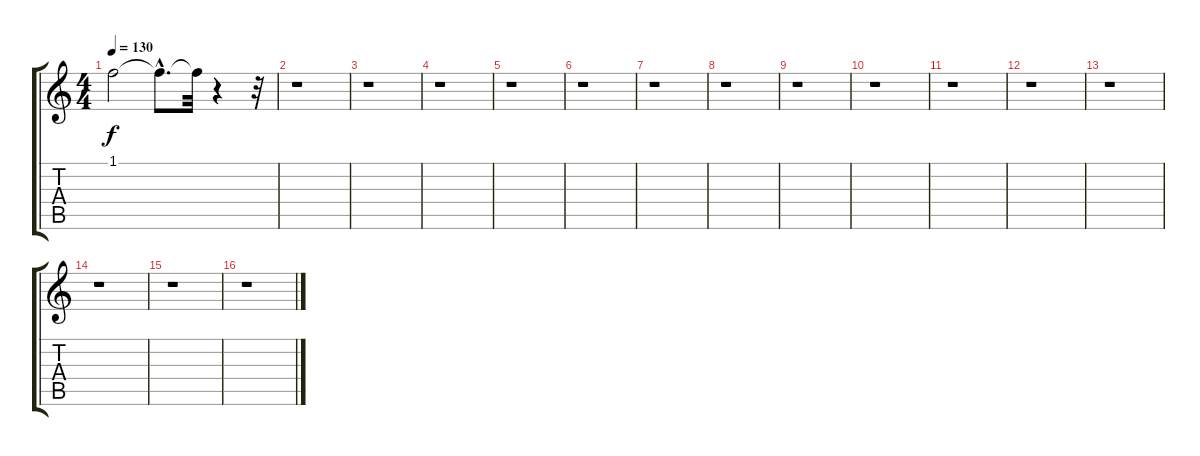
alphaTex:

\track "" {instrument electricguitarclean}
\staff {score tabs}
\tuning (E4 B3 G3 D3 A2 E2) {hide}
\ts (4 4)
\tempo 130
\clef g2
\ks c
1.1{t}.2{dy f} 1.1{hac t}.8{d} 1.1{t}.32 r.4 r.32 |
r.1 |
r.1 |
r.1 |
r.1 |
r.1 |
r.1 |
r.1 |
r.1 |
r.1 |
r.1 |
r.1 |
r.1 |
r.1 |
r.1 |
r.1
